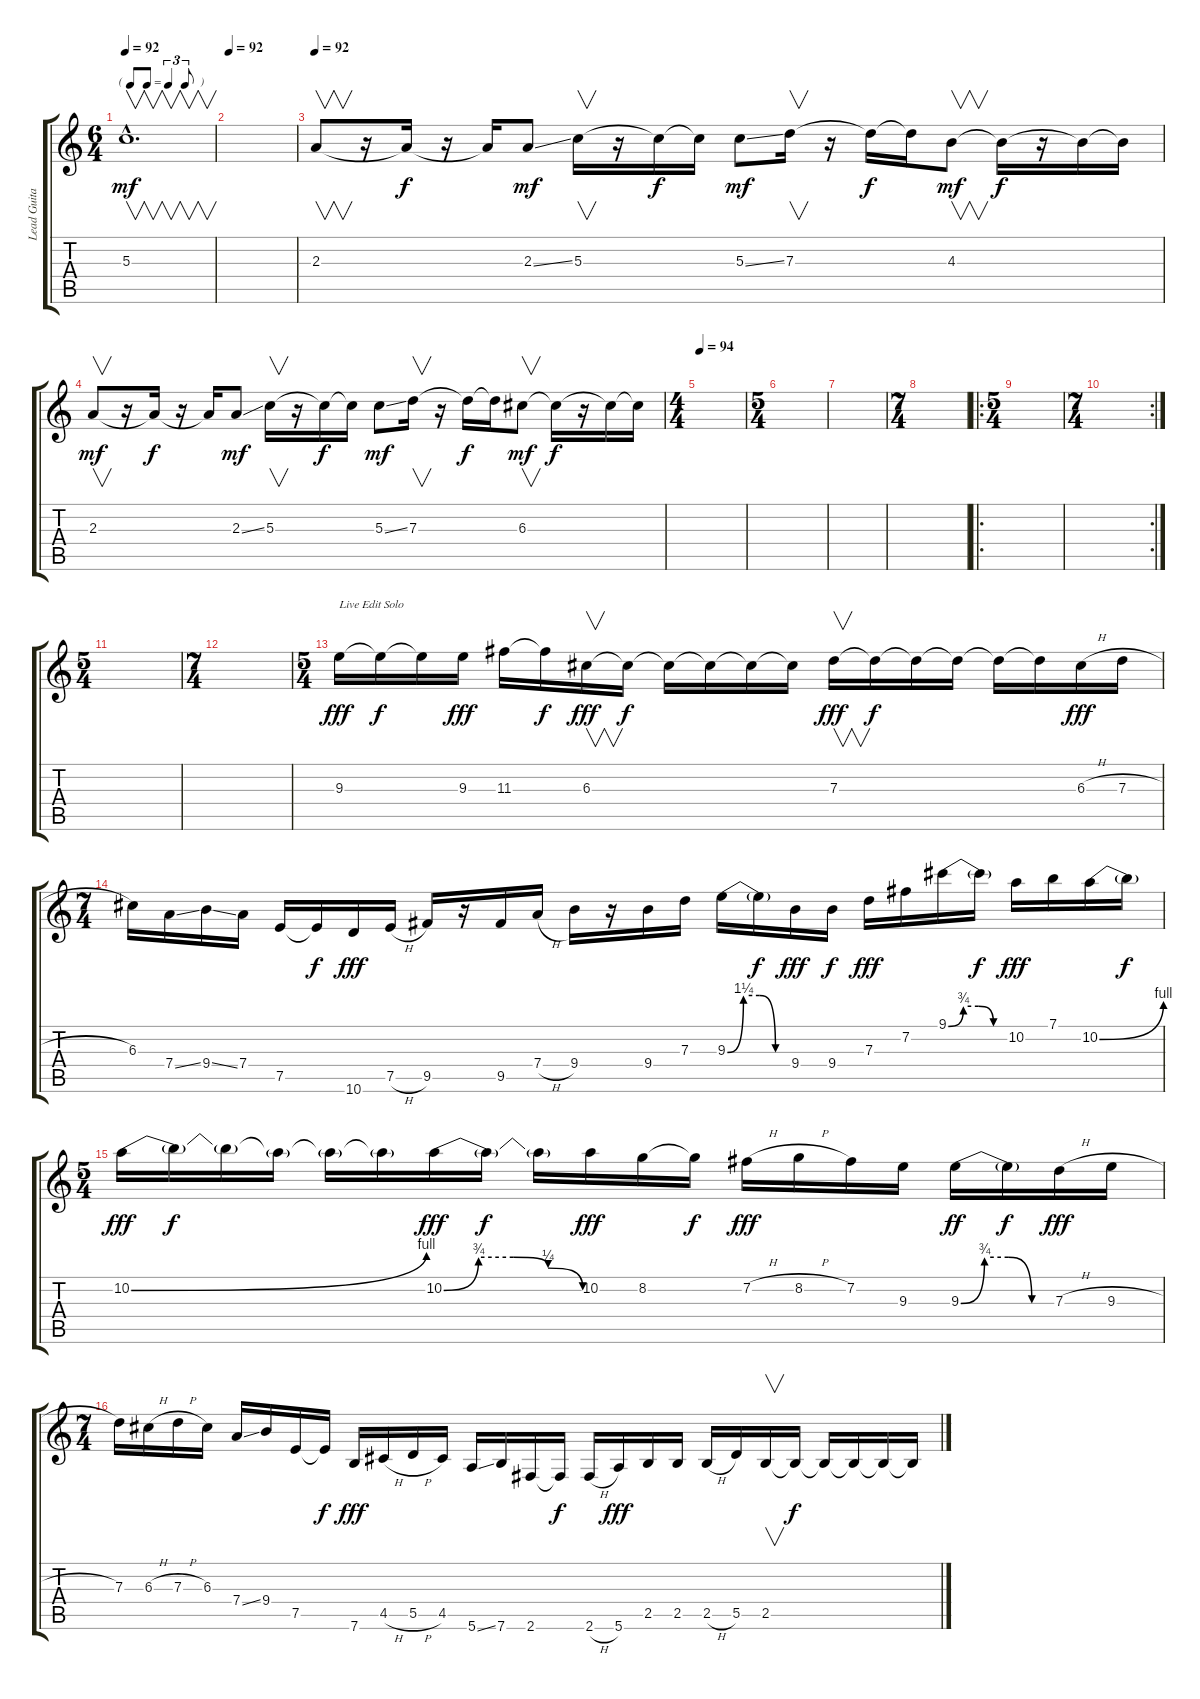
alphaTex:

\track ("Lead Guitar" "Lead Guita") {instrument overdrivenguitar}
\staff {score tabs}
\tuning (E4 B3 G3 D3 A2 E2) {hide}
\ts (6 4)
\tf triplet8th
\tempo 92
\clef g2
\ks c
5.3{hac}.1{v d dy mf} |
\tempo 92
|
\tempo 92
2.3.8{v volume 16} r.16 2.3{t}.16{dy f} r.16 2.3{t}.16 2.3{ss}.8{dy mf} 5.3.16{v} r.16 5.3{t}.16{dy f} 5.3{t}.16 5.3{ss}.8{dy mf} 7.3.16{v} r.16 7.3{t}.16{dy f} 7.3{t}.16 4.3.8{v dy mf} 4.3{t}.16{dy f} r.16 4.3{t}.16 4.3{t}.16 |
2.3.8{v dy mf} r.16 2.3{t}.16{dy f} r.16 2.3{t}.16 2.3{ss}.8{dy mf} 5.3.16{v} r.16 5.3{t}.16{dy f} 5.3{t}.16 5.3{ss}.8{dy mf} 7.3.16{v} r.16 7.3{t}.16{dy f} 7.3{t}.16 6.3.8{v dy mf} 6.3{t}.16{dy f} r.16 6.3{t}.16 6.3{t}.16 |
\ts (4 4)
\tempo 94
|
\ts (5 4)
|
|
\ts (7 4)
|
\ro
\ts (5 4)
|
\rc 2
\ts (7 4)
|
\ts (5 4)
|
\ts (7 4)
|
\ts (5 4)
9.3.16{txt "Live Edit Solo" dy fff balance 4} 9.3{t}.16{dy f} 9.3{t}.16 9.3.16{dy fff} 11.3.16 11.3{t}.16{dy f} 6.3.16{v dy fff} 6.3{t}.16{dy f} 6.3{t}.16 6.3{t}.16 6.3{t}.16 6.3{t}.16 7.3.16{v dy fff} 7.3{t}.16{dy f} 7.3{t}.16 7.3{t}.16 7.3{t}.16 7.3{t}.16 6.3{h}.16{dy fff} 7.3{h}.16 |
\ts (7 4)
6.3.16 7.4{ss}.16 9.4{ss}.16 7.4.16 7.5.16 7.5{t}.16{dy f} 10.6.16{dy fff} 7.5{h}.16 9.5.16 r.16 9.5.16 7.4{h}.16 9.4.16 r.16 9.4.16 7.3.16 9.3{be (custom 0 0 15 5 30 5 45 0 60 0)}.16 9.3{t}.16{dy f} 9.4.16{dy fff} 9.4.16{dy f} 7.3.16{dy fff} 7.2.16 9.1{be (custom 0 0 15 3 30 3 45 0 60 0)}.16 9.1{t}.16{dy f} 10.2.16{dy fff} 7.1.16 10.2{be (bend 0 0 60 4)}.16 10.2{t}.16{dy f} |
\ts (5 4)
10.2{be (bend 0 0 60 4)}.16{dy fff} 10.2{t}.16{dy f} 10.2{t}.16 10.2{t}.16 10.2{t}.16 10.2{t}.16 10.2{be (custom 0 0 15 3 30 3 45 1 60 0)}.16{dy fff} 10.2{t}.16{dy f} 10.2{t}.16 10.2.16{dy fff} 8.2.16 8.2{t}.16{dy f} 7.2{h}.16{dy fff} 8.2{h}.16 7.2.16 9.3.16 9.3{be (custom 0 0 15 3 30 3 45 0 60 0)}.16{dy ff} 9.3{t}.16{dy f} 7.3{h}.16{dy fff} 9.3{h}.16 |
\ts (7 4)
7.3.16 6.3{h}.16 7.3{h}.16 6.3.16 7.4{ss}.16 9.4.16 7.5.16 7.5{t}.16{dy f} 7.6.16{dy fff} 4.5{h}.16 5.5{h}.16 4.5.16 5.6{ss}.16 7.6.16 2.6.16 2.6{t}.16{dy f} 2.6{h}.16 5.6.16{dy fff} 2.5.16 2.5.16 2.5{h}.16 5.5.16 2.5.16{v} 2.5{t}.16{dy f} 2.5{t}.16 2.5{t}.16 2.5{t}.16 2.5{t}.16
